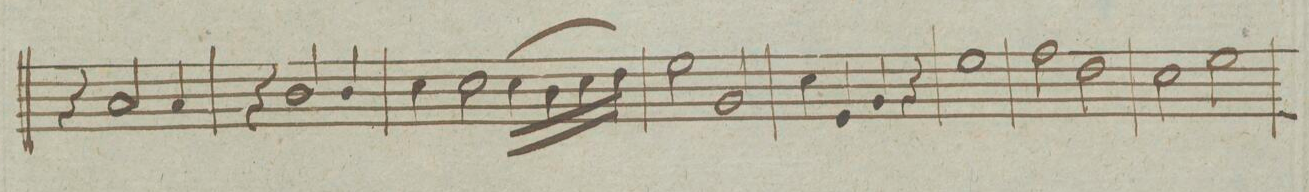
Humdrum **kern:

**kern	**dynam
*I"Clarinetto Secondo in C. et B.	*
*clefG2	*
*k[]	*
*met(c)	*
*M4/4	*
4r	.
2a/	.
4a/	.
=39	=39
4r	.
2b/	.
4b/	.
=40	=40
4cc\	.
2cc\	.
(16cc\LL	.
16b\	.
16cc\	.
16dd\JJ)	.
=41	=41
2ee\	.
2g/	.
=42	=42
4cc\	.
4e/	.
4g/	.
4r	.
=43	=43
1ee\	.
=44	=44
2ff\	.
2dd\	.
=45	=45
2cc\	.
2ee\	.
=46	=46
*-	*-
